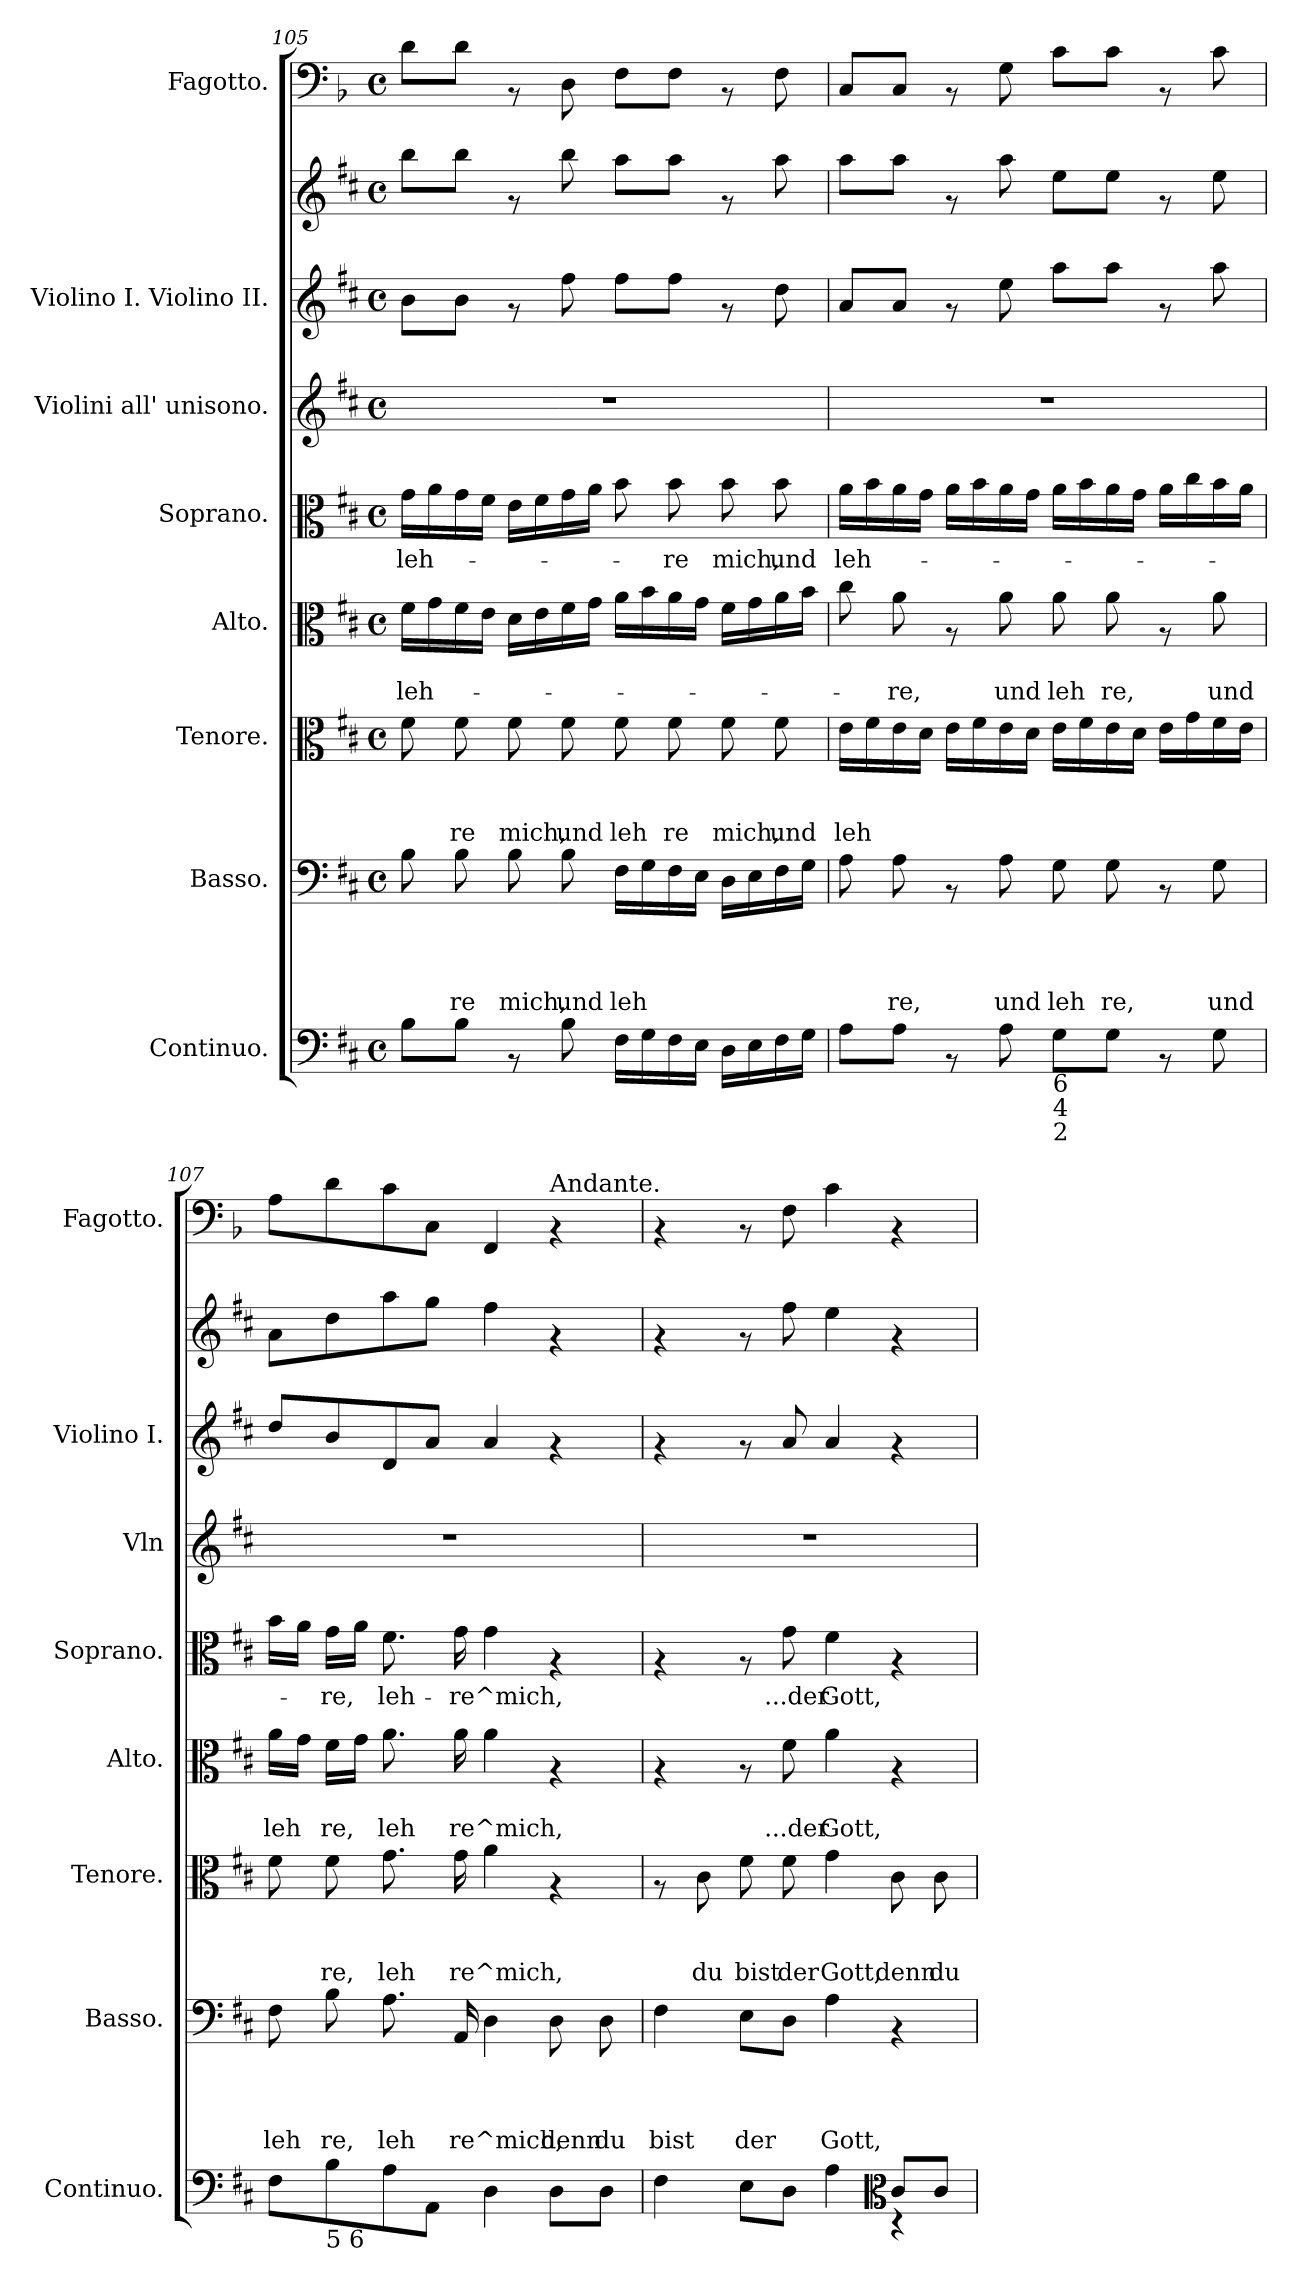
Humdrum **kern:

**kern	**kern	**text	**text	**text	**text	**kern	**text	**text	**text	**kern	**text	**text	**kern	**text	**kern	**kern	**kern	**kern
*part8	*part7	*part7	*part7	*part7	*part7	*part6	*part6	*part6	*part6	*part5	*part5	*part5	*part4	*part4	*part3	*part2	*part2	*part1
*staff9	*staff8	*staff8	*staff8	*staff8	*staff8	*staff7	*staff7	*staff7	*staff7	*staff6	*staff6	*staff6	*staff5	*staff5	*staff4	*staff3	*staff2	*staff1
*I"Continuo.	*I"Basso.	*	*	*	*	*I"Tenore.	*	*	*	*I"Alto.	*	*	*I"Soprano.	*	*I"Violini all' unisono.	*I"Violino I. Violino II.	*	*I"Fagotto.
*I'Continuo.	*I'Basso.	*	*	*	*	*I'Tenore.	*	*	*	*I'Alto.	*	*	*I'Soprano.	*	*I'Vln	*I'Violino I.	*	*I'Fagotto.
*clefF4	*clefF4	*	*	*	*	*clefC3	*	*	*	*clefC3	*	*	*clefC3	*	*clefG2	*clefG2	*clefG2	*clefF4
*	*	*	*	*	*	*	*	*	*	*	*	*	*	*	*	*	*	*ITrd2c3
*k[f#c#]	*k[f#c#]	*	*	*	*	*k[f#c#]	*	*	*	*k[f#c#]	*	*	*k[f#c#]	*	*k[f#c#]	*k[f#c#]	*k[f#c#]	*k[f#c#]
*D:	*D:	*	*	*	*	*D:	*	*	*	*D:	*	*	*D:	*	*D:	*D:	*D:	*D:
*M4/4	*M4/4	*	*	*	*	*M4/4	*	*	*	*M4/4	*	*	*M4/4	*	*M4/4	*M4/4	*M4/4	*M4/4
*met(c)	*met(c)	*	*	*	*	*met(c)	*	*	*	*met(c)	*	*	*met(c)	*	*met(c)	*met(c)	*met(c)	*met(c)
=105	=105	=105	=105	=105	=105	=105	=105	=105	=105	=105	=105	=105	=105	=105	=105	=105	=105	=105
!	!	!	!	!	!	!	!	!	!	!	!	!LO:LY:b	!	!LO:LY:b	!	!	!	!
8B\L	8B\	.	.	.	.	8f#\	.	.	.	16f#\LL	.	leh-	16g\LL	leh-	1r	8b\L	8bb\L	8B\L
.	.	.	.	.	.	.	.	.	.	16g\	.	.	16a\	.	.	.	.	.
!	!	!	!	!	!LO:LY:b	!	!	!	!LO:LY:b	!	!	!	!	!	!	!	!	!
8B\J	8B\	.	.	.	re	8f#\	.	.	re	16f#\	.	.	16g\	.	.	8b\J	8bb\J	8B\J
.	.	.	.	.	.	.	.	.	.	16e\JJ	.	.	16f#\JJ	.	.	.	.	.
!	!	!	!	!	!LO:LY:b	!	!	!	!LO:LY:b	!	!	!	!	!	!	!	!	!
8rAA	8B\	.	.	.	mich,	8f#\	.	.	mich,	16d\LL	.	.	16e\LL	.	.	8rf	8rf	8rAA
.	.	.	.	.	.	.	.	.	.	16e\	.	.	16f#\	.	.	.	.	.
!	!	!	!	!	!LO:LY:b	!	!	!	!LO:LY:b	!	!	!	!	!	!	!	!	!
8B\	8B\	.	.	.	und	8f#\	.	.	und	16f#\	.	.	16g\	.	.	8ff#\	8bb\	8BB\
.	.	.	.	.	.	.	.	.	.	16g\JJ	.	.	16a\JJ	.	.	.	.	.
!	!	!	!	!	!LO:LY:b	!	!	!	!LO:LY:b	!	!	!	!	!	!	!	!	!
16F#\LL	16F#\LL	.	.	.	leh	8f#\	.	.	leh	16a\LL	.	.	8b\	.	.	8ff#\L	8aa\L	8D\L
16G\	16G\	.	.	.	.	.	.	.	.	16b\	.	.	.	.	.	.	.	.
!	!	!	!	!	!	!	!	!	!LO:LY:b	!	!	!	!	!LO:LY:b	!	!	!	!
16F#\	16F#\	.	.	.	.	8f#\	.	.	re	16a\	.	.	8b\	-re	.	8ff#\J	8aa\J	8D\J
16E\JJ	16E\JJ	.	.	.	.	.	.	.	.	16g\JJ	.	.	.	.	.	.	.	.
!	!	!	!	!	!	!	!	!	!LO:LY:b	!	!	!	!	!LO:LY:b	!	!	!	!
16D\LL	16D\LL	.	.	.	.	8f#\	.	.	mich,	16f#\LL	.	.	8b\	mich,	.	8rf	8rf	8rAA
16E\	16E\	.	.	.	.	.	.	.	.	16g\	.	.	.	.	.	.	.	.
!	!	!	!	!	!	!	!	!	!LO:LY:b	!	!	!	!	!LO:LY:b	!	!	!	!
16F#\	16F#\	.	.	.	.	8f#\	.	.	und	16a\	.	.	8b\	und	.	8dd\	8aa\	8D\
16G\JJ	16G\JJ	.	.	.	.	.	.	.	.	16b\JJ	.	.	.	.	.	.	.	.
!!LO:PB:g=z
=106!	=106!	=106!	=106!	=106!	=106!	=106!	=106!	=106!	=106!	=106!	=106!	=106!	=106!	=106!	=106!	=106!	=106!	=106!
!	!	!	!	!	!	!	!	!	!LO:LY:b	!	!	!	!	!LO:LY:b	!	!	!	!
8A\L	8A\	.	.	.	.	16e\LL	.	.	leh	8cc#\	.	.	16a\LL	leh-	1r	8a/L	8aa\L	8AA/L
.	.	.	.	.	.	16f#\	.	.	.	.	.	.	16b\	.	.	.	.	.
!	!	!	!	!	!LO:LY:b	!	!	!	!	!	!	!LO:LY:b	!	!	!	!	!	!
8A\J	8A\	.	.	.	re,	16e\	.	.	.	8a\	.	-re,	16a\	.	.	8a/J	8aa\J	8AA/J
.	.	.	.	.	.	16d\JJ	.	.	.	.	.	.	16g\JJ	.	.	.	.	.
8rAA	8rAA	.	.	.	.	16e\LL	.	.	.	8rG	.	.	16a\LL	.	.	8rf	8rf	8rAA
.	.	.	.	.	.	16f#\	.	.	.	.	.	.	16b\	.	.	.	.	.
!	!	!	!	!	!LO:LY:b	!	!	!	!	!	!	!LO:LY:b	!	!	!	!	!	!
8A\	8A\	.	.	.	und	16e\	.	.	.	8a\	.	und	16a\	.	.	8ee\	8aa\	8E\
.	.	.	.	.	.	16d\JJ	.	.	.	.	.	.	16g\JJ	.	.	.	.	.
!LO:TX:b:t=6	!	!	!	!	!	!	!	!	!	!	!	!	!	!	!	!	!	!
!LO:TX:b:t=4	!	!	!	!	!	!	!	!	!	!	!	!	!	!	!	!	!	!
!LO:TX:b:t=2	!	!	!	!	!	!	!	!	!	!	!	!	!	!	!	!	!	!
!	!	!	!	!	!LO:LY:b	!	!	!	!	!	!	!LO:LY:b	!	!	!	!	!	!
8G\L	8G\	.	.	.	leh	16e\LL	.	.	.	8a\	.	leh	16a\LL	.	.	8aa\L	8ee\L	8A\L
.	.	.	.	.	.	16f#\	.	.	.	.	.	.	16b\	.	.	.	.	.
!	!	!	!	!	!LO:LY:b	!	!	!	!	!	!	!LO:LY:b	!	!	!	!	!	!
8G\J	8G\	.	.	.	re,	16e\	.	.	.	8a\	.	re,	16a\	.	.	8aa\J	8ee\J	8A\J
.	.	.	.	.	.	16d\JJ	.	.	.	.	.	.	16g\JJ	.	.	.	.	.
8rAA	8rAA	.	.	.	.	16e\LL	.	.	.	8rG	.	.	16a\LL	.	.	8rf	8rf	8rAA
.	.	.	.	.	.	16g\	.	.	.	.	.	.	16cc#\	.	.	.	.	.
!	!	!	!	!	!LO:LY:b	!	!	!	!	!	!	!LO:LY:b	!	!	!	!	!	!
8G\	8G\	.	.	.	und	16f#\	.	.	.	8a\	.	und	16b\	.	.	8aa\	8ee\	8A\
.	.	.	.	.	.	16e\JJ	.	.	.	.	.	.	16a\JJ	.	.	.	.	.
=107!	=107!	=107!	=107!	=107!	=107!	=107!	=107!	=107!	=107!	=107!	=107!	=107!	=107!	=107!	=107!	=107!	=107!	=107!
!	!	!	!	!	!LO:LY:b	!	!	!	!	!	!	!LO:LY:b	!	!	!	!	!	!
8F#\L	8F#\	.	.	.	leh	8f#\	.	.	.	16a\LL	.	leh	16b\LL	.	1r	8dd/L	8a\L	8F#\L
.	.	.	.	.	.	.	.	.	.	16g\JJ	.	.	16a\JJ	.	.	.	.	.
!LO:TX:b:t=5 6	!	!	!	!	!	!	!	!	!	!	!	!	!	!	!	!	!	!
!	!	!	!	!	!LO:LY:b	!	!	!	!LO:LY:b	!	!	!LO:LY:b	!	!LO:LY:b	!	!	!	!
8B\	8B\	.	.	.	re,	8f#\	.	.	re,	16f#\LL	.	re,	16g\LL	-re,	.	8b/	8dd\	8B\
.	.	.	.	.	.	.	.	.	.	16g\JJ	.	.	16a\JJ	.	.	.	.	.
!	!	!	!	!	!LO:LY:b	!	!	!	!LO:LY:b	!	!	!LO:LY:b	!	!LO:LY:b	!	!	!	!
8A\	8.A\	.	.	.	leh	8.g\	.	.	leh	8.a\	.	leh	8.f#\	leh-	.	8d/	8aa\	8A\
8AA\J	.	.	.	.	.	.	.	.	.	.	.	.	.	.	.	8a/J	8gg\J	8AA\J
!	!	!	!	!	!LO:LY:b	!	!	!	!LO:LY:b	!	!	!LO:LY:b	!	!LO:LY:b	!	!	!	!
.	16AA/	.	.	.	re^mich,	16g\	.	.	re^mich,	16a\	.	re^mich,	16g\	-re^mich,	.	.	.	.
4D\	4D\	.	.	.	.	4a\	.	.	.	4a\	.	.	4g\	.	.	4a/	4ff#\	4DD/
!	!	!	!	!	!	!	!	!	!	!	!	!	!	!	!	!	!	!LO:TX:a:t=Andante.
!	!	!	!	!	!LO:LY:b	!	!	!	!	!	!	!	!	!	!	!	!	!
8D\L	8D\	.	.	.	denn	4rG	.	.	.	4rG	.	.	4rG	.	.	4rf	4rf	4rAA
!	!	!	!	!	!LO:LY:b	!	!	!	!	!	!	!	!	!	!	!	!	!
8D\J	8D\	.	.	.	du	.	.	.	.	.	.	.	.	.	.	.	.	.
=108!	=108!	=108!	=108!	=108!	=108!	=108!	=108!	=108!	=108!	=108!	=108!	=108!	=108!	=108!	=108!	=108!	=108!	=108!
*^	*	*	*	*	*	*	*	*	*	*	*	*	*	*	*	*	*	*
!	!	!	!	!	!	!LO:LY:b	!	!	!	!	!	!	!	!	!	!	!	!	!
2.ryy	4F#\	4F#\	.	.	.	bist	8rG	.	.	.	4rG	.	.	4rG	.	1r	4rf	4rf	4rAA
!	!	!	!	!	!	!	!	!	!	!LO:LY:b	!	!	!	!	!	!	!	!	!
.	.	.	.	.	.	.	8c#\	.	.	du	.	.	.	.	.	.	.	.	.
!	!	!	!	!	!	!LO:LY:b	!	!	!	!LO:LY:b	!	!	!	!	!	!	!	!	!
.	8E\L	8E\L	.	.	.	der	8f#\	.	.	bist	8rG	.	.	8rG	.	.	8rf	8rf	8rAA
!	!	!	!	!	!	!	!	!	!	!LO:LY:b	!	!	!LO:LY:b	!	!LO:LY:b	!	!	!	!
.	8D\J	8D\J	.	.	.	.	8f#\	.	.	der	8f#\	.	...der	8g\	...der	.	8a/	8ff#\	8D\
!	!	!	!	!	!	!LO:LY:b	!	!	!	!LO:LY:b	!	!	!LO:LY:b	!	!LO:LY:b	!	!	!	!
.	4A\	4A\	.	.	.	Gott,	4g\	.	.	Gott,	4a\	.	Gott,	4f#\	Gott,	.	4a/	4ee\	4A\
*clefC3	*	*	*	*	*	*	*	*	*	*	*	*	*	*	*	*	*	*	*
!	!	!	!	!	!	!	!	!	!	!LO:LY:b	!	!	!	!	!	!	!	!	!
8c#/L	4rC	4rAA	.	.	.	.	8c#\	.	.	denn	4rG	.	.	4rG	.	.	4rf	4rf	4rAA
!	!	!	!	!	!	!	!	!	!	!LO:LY:b	!	!	!	!	!	!	!	!	!
8c#/J	.	.	.	.	.	.	8c#\	.	.	du	.	.	.	.	.	.	.	.	.
*v	*v	*	*	*	*	*	*	*	*	*	*	*	*	*	*	*	*	*	*
=!	=!	=!	=!	=!	=!	=!	=!	=!	=!	=!	=!	=!	=!	=!	=!	=!	=!	=!
*-	*-	*-	*-	*-	*-	*-	*-	*-	*-	*-	*-	*-	*-	*-	*-	*-	*-	*-
